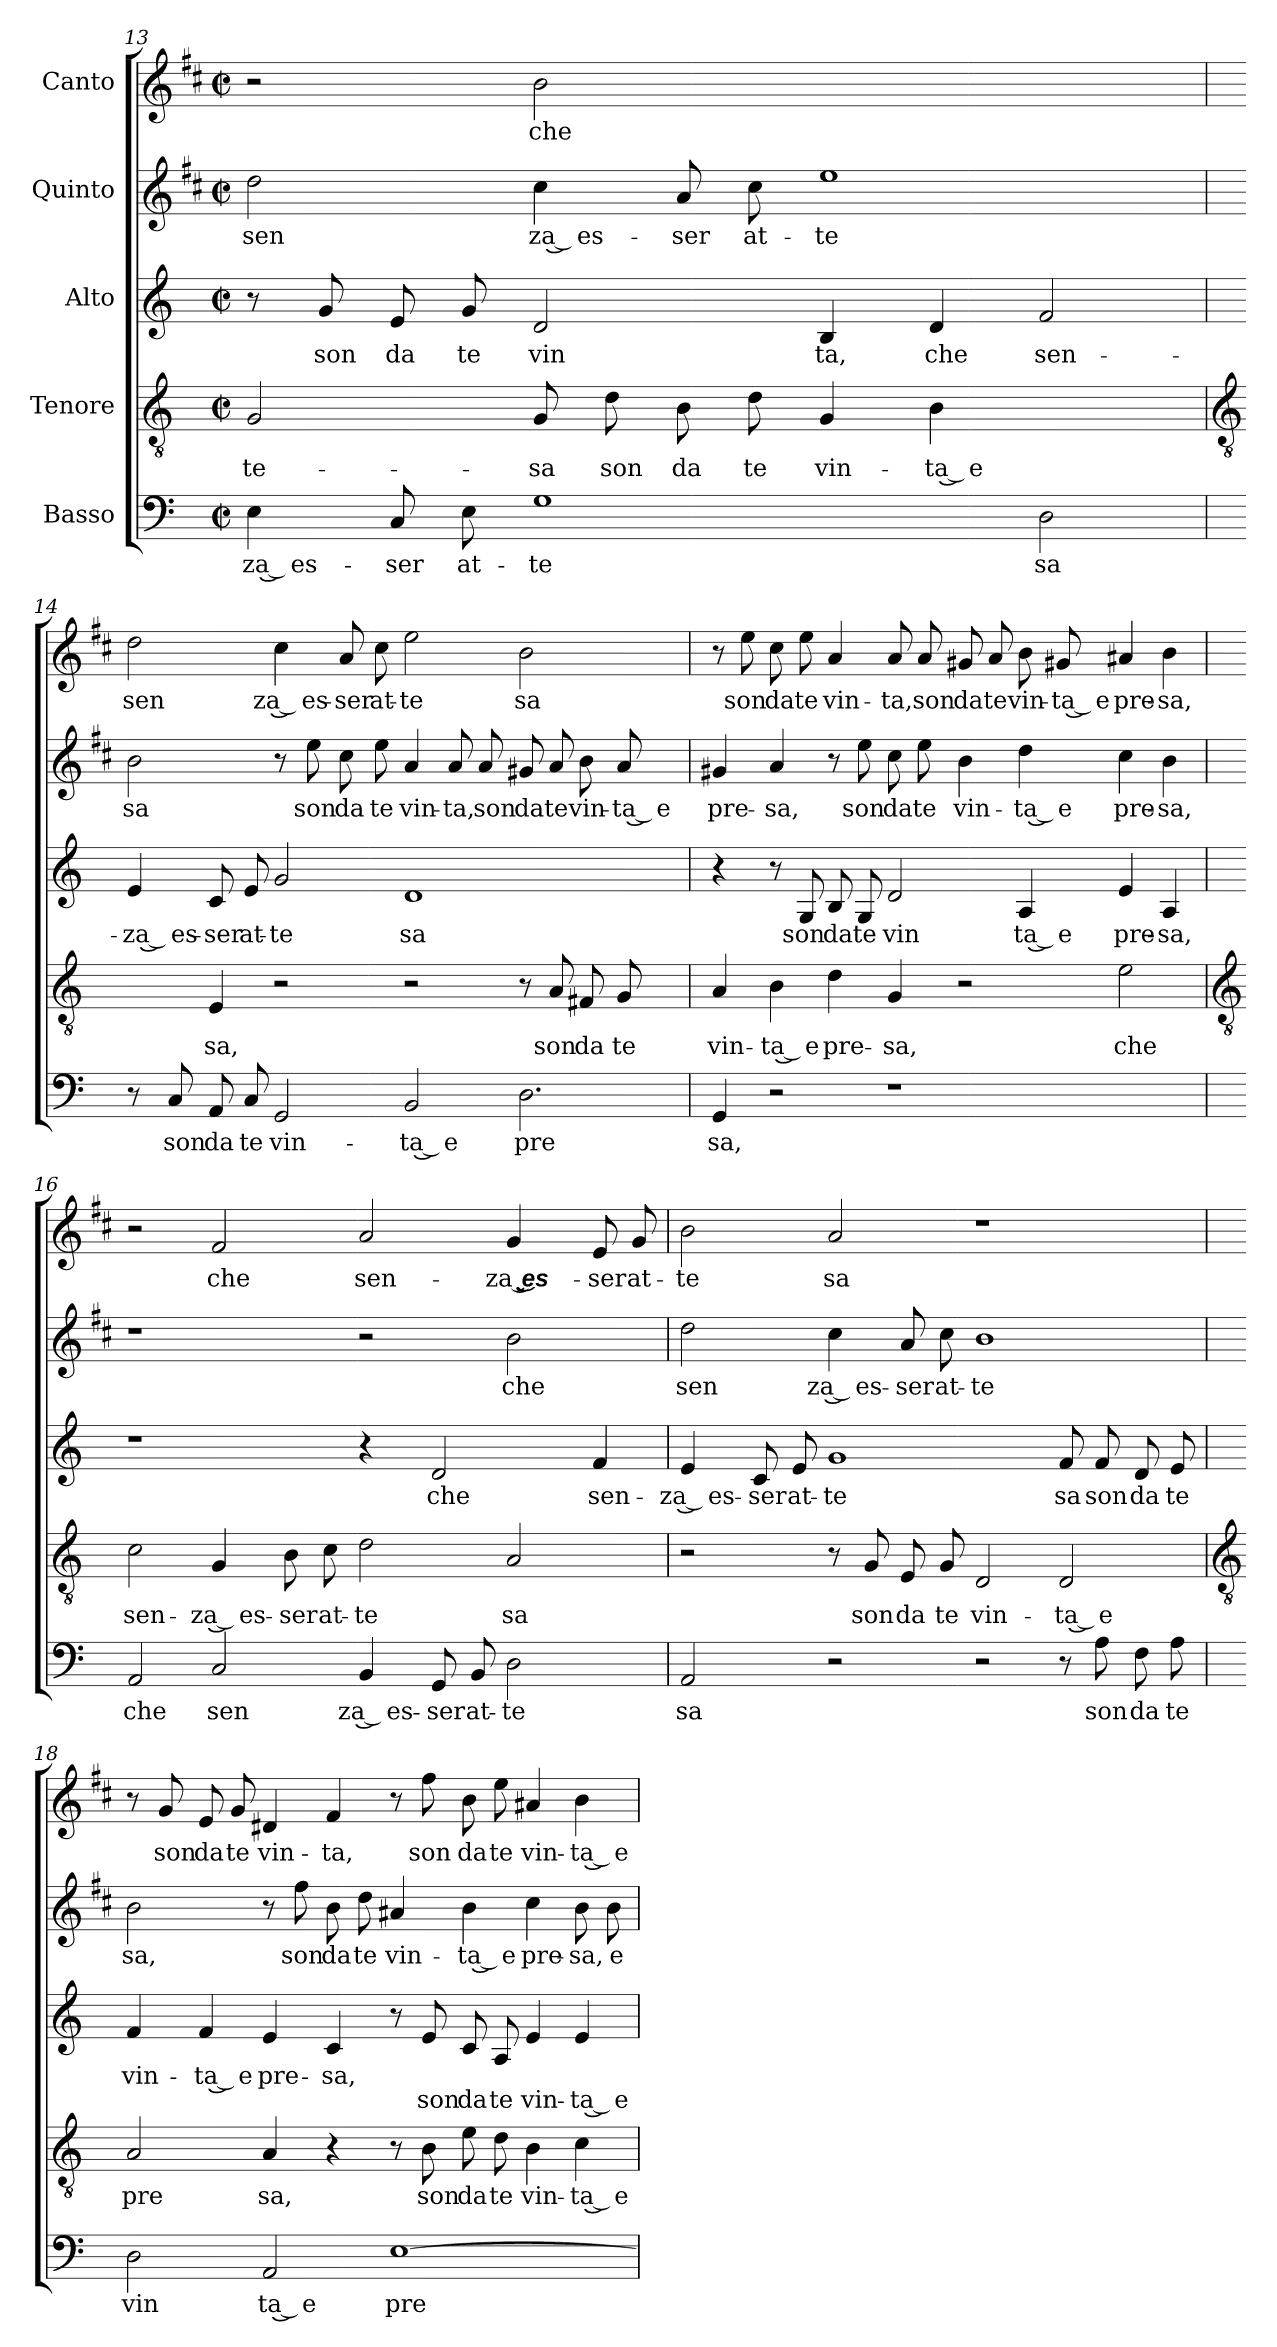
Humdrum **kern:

**kern	**text	**kern	**text	**kern	**text	**text	**kern	**text	**kern	**text
*part5	*part5	*part4	*part4	*part3	*part3	*part3	*part2	*part2	*part1	*part1
*staff5	*staff5	*staff4	*staff4	*staff3	*staff3	*staff3	*staff2	*staff2	*staff1	*staff1
*I"Basso	*	*I"Tenore	*	*I"Alto	*	*	*I"Quinto	*	*I"Canto	*
*clefF4	*	*clefGv2	*	*clefG2	*	*	*clefG2	*	*clefG2	*
*	*	*	*	*	*	*	*ITrd1c2	*	*ITrd1c2	*
*k[]	*	*k[]	*	*k[]	*	*	*k[]	*	*k[]	*
*C:	*	*C:	*	*C:	*	*	*C:	*	*C:	*
*M4/2	*	*M4/2	*	*M4/2	*	*	*M4/2	*	*M4/2	*
*met(c|)	*	*met(c|)	*	*met(c|)	*	*	*met(c|)	*	*met(c|)	*
=13	=13	=13	=13	=13	=13	=13	=13	=13	=13	=13
!	!LO:LY:b	!	!LO:LY:b	!	!	!	!	!LO:LY:b	!	!
4E	-za͜ es-	2G	-te-	8r	.	.	2cc	sen	2r	.
!	!	!	!	!	!LO:LY:b	!	!	!	!	!
.	.	.	.	8g	son	.	.	.	.	.
!	!LO:LY:b	!	!	!	!LO:LY:b	!	!	!	!	!
8C	-ser	.	.	8e	da	.	.	.	.	.
!	!LO:LY:b	!	!	!	!LO:LY:b	!	!	!	!	!
8E	at-	.	.	8g	te	.	.	.	.	.
!	!LO:LY:b	!	!LO:LY:b	!	!LO:LY:b	!	!	!LO:LY:b	!	!LO:LY:b
1G	-te	8G	-sa	2d	vin	.	4b	za͜ es-	2a	che
!	!	!	!LO:LY:b	!	!	!	!	!	!	!
.	.	8d	son	.	.	.	.	.	.	.
!	!	!	!LO:LY:b	!	!	!	!	!LO:LY:b	!	!
.	.	8B	da	.	.	.	8g	-ser	.	.
!	!	!	!LO:LY:b	!	!	!	!	!LO:LY:b	!	!
.	.	8d	te	.	.	.	8b	at-	.	.
!	!	!	!LO:LY:b	!	!LO:LY:b	!	!	!LO:LY:b	!	!
.	.	4G	vin-	4B	ta,	.	1dd	-te	1ryy	.
!	!	!	!LO:LY:b	!	!LO:LY:b	!	!	!	!	!
.	.	4B	-ta͜ e	4d	che	.	.	.	.	.
!	!LO:LY:b	!	!LO:LY:b	!	!LO:LY:b	!	!	!	!	!
2D	sa	[2Ayy	pre	2f	sen-	.	.	.	.	.
!!LO:LB:g=z
=14	=14	=14	=14	=14	=14	=14	=14	=14	=14	=14
*	*	*clefGv2	*	*	*	*	*	*	*	*
!	!	!	!	!	!LO:LY:b	!	!	!LO:LY:b	!	!LO:LY:b
8r	.	4Ayy]	.	4e	-za͜ es-	.	2a	sa	2cc	sen
!	!LO:LY:b	!	!	!	!	!	!	!	!	!
8C	son	.	.	.	.	.	.	.	.	.
!	!LO:LY:b	!	!LO:LY:b	!	!LO:LY:b	!	!	!	!	!
8AA	da	4E	sa,	8c	-ser	.	.	.	.	.
!	!LO:LY:b	!	!	!	!LO:LY:b	!	!	!	!	!
8C	te	.	.	8e	at-	.	.	.	.	.
!	!LO:LY:b	!	!	!	!LO:LY:b	!	!	!	!	!LO:LY:b
2GG	vin-	2r	.	2g	-te	.	8r	.	4b	za͜ es-
!	!	!	!	!	!	!	!	!LO:LY:b	!	!
.	.	.	.	.	.	.	8dd	son	.	.
!	!	!	!	!	!	!	!	!LO:LY:b	!	!LO:LY:b
.	.	.	.	.	.	.	8b	da	8g	-ser
!	!	!	!	!	!	!	!	!LO:LY:b	!	!LO:LY:b
.	.	.	.	.	.	.	8dd	te	8b	at-
!	!LO:LY:b	!	!	!	!LO:LY:b	!	!	!LO:LY:b	!	!LO:LY:b
2BB	-ta͜ e	2r	.	1d	sa	.	4g	vin-	2dd	-te
!	!	!	!	!	!	!	!	!LO:LY:b	!	!
.	.	.	.	.	.	.	8g	-ta,	.	.
!	!	!	!	!	!	!	!	!LO:LY:b	!	!
.	.	.	.	.	.	.	8g	son	.	.
!	!LO:LY:b	!	!	!	!	!	!	!LO:LY:b	!	!LO:LY:b
2.D	pre	8r	.	.	.	.	8f#X	da	2a	sa
!	!	!	!LO:LY:b	!	!	!	!	!LO:LY:b	!	!
.	.	8A	son	.	.	.	8g	te	.	.
!	!	!	!LO:LY:b	!	!	!	!	!LO:LY:b	!	!
.	.	8F#X	da	.	.	.	8a	vin-	.	.
!	!	!	!LO:LY:b	!	!	!	!	!LO:LY:b	!	!
.	.	8G	te	.	.	.	8g	-ta͜ e	.	.
.	.	4ryy	.	4ryy	.	.	4ryy	.	4ryy	.
=15	=15	=15	=15	=15	=15	=15	=15	=15	=15	=15
!	!LO:LY:b	!	!LO:LY:b	!	!	!	!	!LO:LY:b	!	!
4GG	sa,	4A	vin-	4r	.	.	4f#X	pre-	8r	.
!	!	!	!	!	!	!	!	!	!	!LO:LY:b
.	.	.	.	.	.	.	.	.	8dd	son
!	!	!	!LO:LY:b	!	!	!	!	!LO:LY:b	!	!LO:LY:b
2r	.	4B	-ta͜ e	8r	.	.	4g	-sa,	8b	da
!	!	!	!	!	!LO:LY:b	!	!	!	!	!LO:LY:b
.	.	.	.	8G	son	.	.	.	8dd	te
!	!	!	!LO:LY:b	!	!LO:LY:b	!	!	!	!	!LO:LY:b
.	.	4d	pre-	8B	da	.	8r	.	4g	vin-
!	!	!	!	!	!LO:LY:b	!	!	!LO:LY:b	!	!
.	.	.	.	8G	te	.	8dd	son	.	.
!	!	!	!LO:LY:b	!	!LO:LY:b	!	!	!LO:LY:b	!	!LO:LY:b
1r	.	4G	-sa,	2d	vin	.	8b	da	8g	-ta,
!	!	!	!	!	!	!	!	!LO:LY:b	!	!LO:LY:b
.	.	.	.	.	.	.	8dd	te	8g	son
!	!	!	!	!	!	!	!	!LO:LY:b	!	!LO:LY:b
.	.	2r	.	.	.	.	4a	vin-	8f#X	da
!	!	!	!	!	!	!	!	!	!	!LO:LY:b
.	.	.	.	.	.	.	.	.	8g	te
!	!	!	!	!	!LO:LY:b	!	!	!LO:LY:b	!	!LO:LY:b
.	.	.	.	4A	ta͜ e	.	4cc	-ta͜ e	8a	vin-
!	!	!	!	!	!	!	!	!	!	!LO:LY:b
.	.	.	.	.	.	.	.	.	8f#X	-ta͜ e
!	!	!	!LO:LY:b	!	!LO:LY:b	!	!	!LO:LY:b	!	!LO:LY:b
.	.	2e	che	4e	pre-	.	4b	pre-	4g#X	pre-
!	!	!	!	!	!LO:LY:b	!	!	!LO:LY:b	!	!LO:LY:b
4ryy	.	.	.	4A	-sa,	.	4a	-sa,	4a	-sa,
!!LO:LB:g=z
=16	=16	=16	=16	=16	=16	=16	=16	=16	=16	=16
*	*	*clefGv2	*	*	*	*	*	*	*	*
!	!LO:LY:b	!	!LO:LY:b	!	!	!	!	!	!	!
2AA	che	2c	sen-	1r	.	.	1r	.	2r	.
!	!LO:LY:b	!	!LO:LY:b	!	!	!	!	!	!	!LO:LY:b
2C	sen	4G	-za͜ es-	.	.	.	.	.	2e	che
!	!	!	!LO:LY:b	!	!	!	!	!	!	!
.	.	8B	-ser	.	.	.	.	.	.	.
!	!	!	!LO:LY:b	!	!	!	!	!	!	!
.	.	8c	at-	.	.	.	.	.	.	.
!	!LO:LY:b	!	!LO:LY:b	!	!	!	!	!	!	!LO:LY:b
4BB	za͜ es-	2d	-te	4r	.	.	2r	.	2g	sen-
!	!LO:LY:b	!	!	!	!LO:LY:b	!	!	!	!	!
8GG	-ser	.	.	2d	che	.	.	.	.	.
!	!LO:LY:b	!	!	!	!	!	!	!	!	!
8BB	at-	.	.	.	.	.	.	.	.	.
!	!LO:LY:b	!	!LO:LY:b	!	!	!	!	!LO:LY:b	!	!LO:LY:b
2D	-te	2A	sa	.	.	.	2a	che	4f	-za ̮͜es-
!	!	!	!	!	!LO:LY:b	!	!	!	!	!LO:LY:b
.	.	.	.	4f	sen-	.	.	.	8d	-ser
!	!	!	!	!	!	!	!	!	!	!LO:LY:b
.	.	.	.	.	.	.	.	.	8f	at-
=17	=17	=17	=17	=17	=17	=17	=17	=17	=17	=17
!	!LO:LY:b	!	!	!	!LO:LY:b	!	!	!LO:LY:b	!	!LO:LY:b
2AA	sa	2r	.	4e	-za͜ es-	.	2cc	sen	2a	-te
!	!	!	!	!	!LO:LY:b	!	!	!	!	!
.	.	.	.	8c	-ser	.	.	.	.	.
!	!	!	!	!	!LO:LY:b	!	!	!	!	!
.	.	.	.	8e	at-	.	.	.	.	.
!	!	!	!	!	!LO:LY:b	!	!	!LO:LY:b	!	!LO:LY:b
2r	.	8r	.	1g	-te	.	4b	za͜ es-	2g	sa
!	!	!	!LO:LY:b	!	!	!	!	!	!	!
.	.	8G	son	.	.	.	.	.	.	.
!	!	!	!LO:LY:b	!	!	!	!	!LO:LY:b	!	!
.	.	8E	da	.	.	.	8g	-ser	.	.
!	!	!	!LO:LY:b	!	!	!	!	!LO:LY:b	!	!
.	.	8G	te	.	.	.	8b	at-	.	.
!	!	!	!LO:LY:b	!	!	!	!	!LO:LY:b	!	!
2r	.	2D	vin-	.	.	.	1a	-te	1r	.
!	!	!	!LO:LY:b	!	!LO:LY:b	!	!	!	!	!
8r	.	2D	-ta͜ e	8f	sa	.	.	.	.	.
!	!LO:LY:b	!	!	!	!LO:LY:b	!	!	!	!	!
8A	son	.	.	8f	son	.	.	.	.	.
!	!LO:LY:b	!	!	!	!LO:LY:b	!	!	!	!	!
8F	da	.	.	8d	da	.	.	.	.	.
!	!LO:LY:b	!	!	!	!LO:LY:b	!	!	!	!	!
8A	te	.	.	8e	te	.	.	.	.	.
!!LO:LB:g=z
=18	=18	=18	=18	=18	=18	=18	=18	=18	=18	=18
*	*	*clefGv2	*	*	*	*	*	*	*	*
!	!LO:LY:b	!	!LO:LY:b	!	!LO:LY:b	!	!	!LO:LY:b	!	!
2D	vin	2A	pre	4f	vin-	.	2a	sa,	8r	.
!	!	!	!	!	!	!	!	!	!	!LO:LY:b
.	.	.	.	.	.	.	.	.	8f	son
!	!	!	!	!	!LO:LY:b	!	!	!	!	!LO:LY:b
.	.	.	.	4f	-ta͜ e	.	.	.	8d	da
!	!	!	!	!	!	!	!	!	!	!LO:LY:b
.	.	.	.	.	.	.	.	.	8f	te
!	!LO:LY:b	!	!LO:LY:b	!	!LO:LY:b	!	!	!	!	!LO:LY:b
2AA	ta͜ e	4A	sa,	4e	pre-	.	8r	.	4c#X	vin-
!	!	!	!	!	!	!	!	!LO:LY:b	!	!
.	.	.	.	.	.	.	8ee	son	.	.
!	!	!	!	!	!LO:LY:b	!	!	!LO:LY:b	!	!LO:LY:b
.	.	4r	.	4c	-sa,	.	8a	da	4e	-ta,
!	!	!	!	!	!	!	!	!LO:LY:b	!	!
.	.	.	.	.	.	.	8cc	te	.	.
!	!LO:LY:b	!	!	!	!	!	!	!LO:LY:b	!	!
[1E	pre	8r	.	8r	.	.	4g#X	vin-	8r	.
!	!	!	!LO:LY:b	!	!	!LO:LY:b	!	!	!	!LO:LY:b
.	.	8B	son	8e	.	son	.	.	8ee	son
!	!	!	!LO:LY:b	!	!	!LO:LY:b	!	!LO:LY:b	!	!LO:LY:b
.	.	8e	da	8c	.	da	4a	-ta͜ e	8a	da
!	!	!	!LO:LY:b	!	!	!LO:LY:b	!	!	!	!LO:LY:b
.	.	8d	te	8A	.	te	.	.	8dd	te
!	!	!	!LO:LY:b	!	!	!LO:LY:b	!	!LO:LY:b	!	!LO:LY:b
.	.	4B	vin-	4e	.	vin-	4b	pre-	4g#X	vin-
!	!	!	!LO:LY:b	!	!	!LO:LY:b	!	!LO:LY:b	!	!LO:LY:b
.	.	4c	-ta͜ e	4e	.	-ta͜ e	8a	-sa,	4a	-ta͜ e
!	!	!	!	!	!	!	!	!LO:LY:b	!	!
.	.	.	.	.	.	.	8a	e	.	.
=	=	=	=	=	=	=	=	=	=	=
*-	*-	*-	*-	*-	*-	*-	*-	*-	*-	*-
